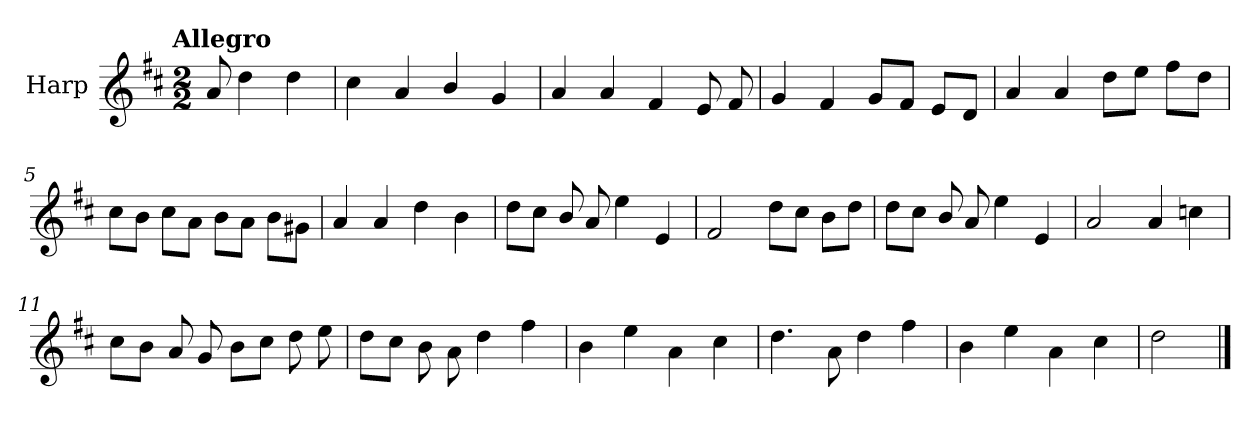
**kern
*part1
*staff1
*I"Harp
*I'Hrp.
*clefG2
*k[f#c#]
!!LO:TX:omd:t=Allegro
*M2/2
*MM144
=
8a/
4dd\
4dd\
=1
4cc#\
4a/
4b/
4g/
=2
4a/
4a/
4f#/
8e/
8f#/
=3
4g/
4f#/
8g/L
8f#/J
8e/L
8d/J
=4
4a/
4a/
8dd\L
8ee\J
8ff#\L
8dd\J
=5
8cc#\L
8b\J
8cc#\L
8a\J
8b\L
8a\J
8b\L
8g#X\J
!!LO:LB:g=z
=6
4a/
4a/
4dd\
4b\
=7
8dd\L
8cc#\J
8b/
8a/
4ee\
4e/
=8
2f#/
8dd\L
8cc#\J
8b\L
8dd\J
=9
8dd\L
8cc#\J
8b/
8a/
4ee\
4e/
=10
2a/
4a/
4ccn\
=11
8cc#\L
8b\J
8a/
8g/
8b\L
8cc#\J
8dd\
8ee\
!!LO:LB:g=z
=12
8dd\L
8cc#\J
8b\
8a\
4dd\
4ff#\
=13
4b\
4ee\
4a\
4cc#\
=14
4.dd\
8a\
4dd\
4ff#\
=15
4b\
4ee\
4a\
4cc#\
=16
2dd\
==
*-
